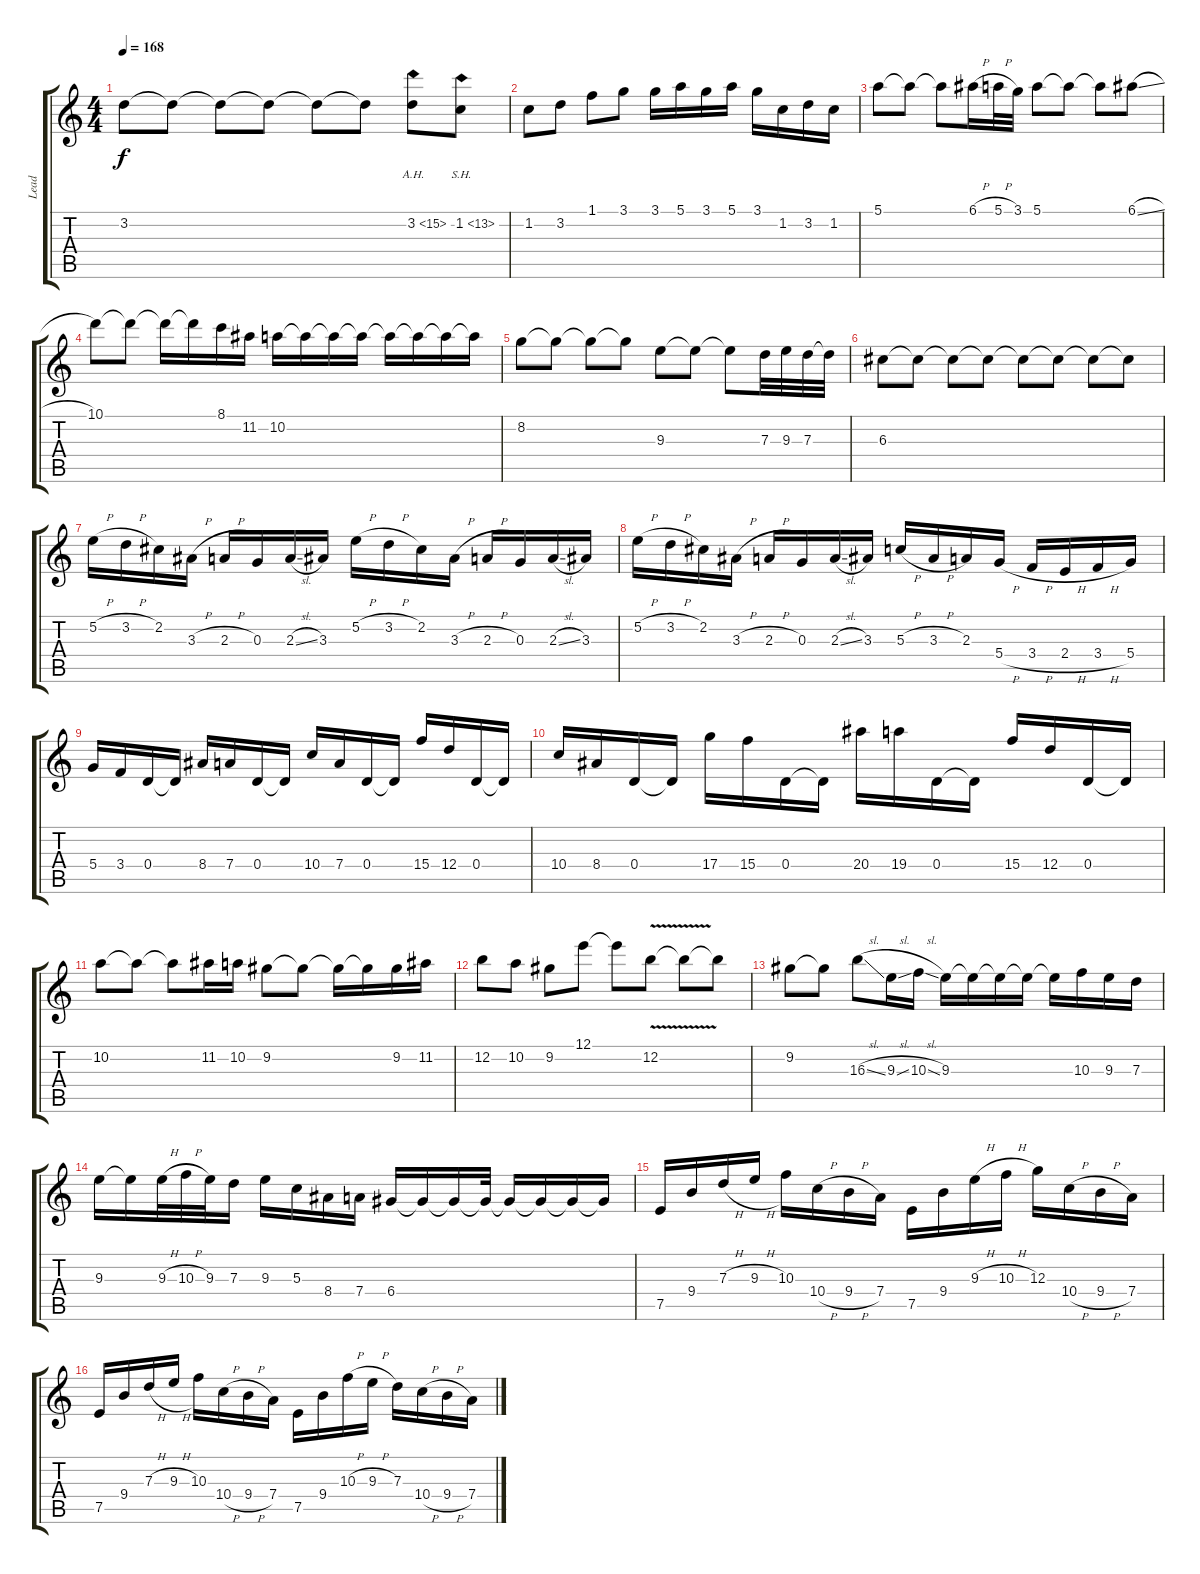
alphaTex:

\track ("Lead" "Lead") {instrument distortionguitar}
\staff {score tabs}
\tuning (E4 B3 G3 D3 A2 D2) {hide}
\ts (4 4)
\tempo 168
\clef g2
\ks c
3.2{t}.8{dy f} 3.2{t}.8 3.2{t}.8 3.2{t}.8 3.2{t}.8 3.2{t}.8 3.2{ah 12}.8 1.2{sh 12}.8 |
1.2.8 3.2.8 1.1.8 3.1.8 3.1.16 5.1.16 3.1.16 5.1.16 3.1.16 1.2.16 3.2.16 1.2.16 |
5.1.8 5.1{t}.8 5.1{t}.8 6.1{h}.16 5.1{h}.32 3.1.32 5.1.8 5.1{t}.8 5.1{t}.8 6.1{sl}.8 |
10.1.8 10.1{t}.8 10.1{t}.16 10.1{t}.16 8.1.16 11.2.16 10.2.16 10.2{t}.16 10.2{t}.16 10.2{t}.16 10.2{t}.16 10.2{t}.16 10.2{t}.16 10.2{t}.16 |
8.2.8 8.2{t}.8 8.2{t}.8 8.2{t}.8 9.3.8 9.3{t}.8 9.3{t}.8 7.3.32 9.3.32 7.3.32 7.3{t}.32 |
6.3.8 6.3{t}.8 6.3{t}.8 6.3{t}.8 6.3{t}.8 6.3{t}.8 6.3{t}.8 6.3{t}.8 |
5.2{h}.16 3.2{h}.16 2.2.16 3.3{h}.16 2.3{h}.16 0.3.16 2.3{sl}.16 3.3.16 5.2{h}.16 3.2{h}.16 2.2.16 3.3{h}.16 2.3{h}.16 0.3.16 2.3{sl}.16 3.3.16 |
5.2{h}.16 3.2{h}.16 2.2.16 3.3{h}.16 2.3{h}.16 0.3.16 2.3{sl}.16 3.3.16 5.3{h}.16 3.3{h}.16 2.3.16 5.4{h}.16 3.4{h}.16 2.4{h}.16 3.4{h}.16 5.4.16 |
5.4.16 3.4.16 0.4.16 0.4{t}.16 8.4.16 7.4.16 0.4.16 0.4{t}.16 10.4.16 7.4.16 0.4.16 0.4{t}.16 15.4.16 12.4.16 0.4.16 0.4{t}.16 |
10.4.16 8.4.16 0.4.16 0.4{t}.16 17.4.16 15.4.16 0.4.16 0.4{t}.16 20.4.16 19.4.16 0.4.16 0.4{t}.16 15.4.16 12.4.16 0.4.16 0.4{t}.16 |
10.2.8 10.2{t}.8 10.2{t}.8 11.2.16 10.2.16 9.2.8 9.2{t}.8 9.2{t}.16 9.2{t}.16 9.2.16 11.2.16 |
12.2.8 10.2.8 9.2.8 12.1.8 12.1{t}.8 12.2{v}.8 12.2{t}.8 12.2{t}.8 |
9.2.8 9.2{t}.8 16.3{sl}.8 9.3{sl}.16 10.3{sl}.16 9.3.16 9.3{t}.16 9.3{t}.16 9.3{t}.16 9.3{t}.16 10.3.16 9.3.16 7.3.16 |
9.3.16 9.3{t}.16 9.3{h}.32 10.3{h}.32 9.3.32 7.3.16 9.3.16 5.3.16 8.4.16 7.4.16 6.4.16 6.4{t}.16 6.4{t}.16 6.4{t}.32 6.4{t}.16 6.4{t}.16 6.4{t}.16 6.4{t}.16 |
7.5.16 9.4.16 7.3{h}.16 9.3{h}.16 10.3.16 10.4{h}.16 9.4{h}.16 7.4.16 7.5.16 9.4.16 9.3{h}.16 10.3{h}.16 12.3.16 10.4{h}.16 9.4{h}.16 7.4.16 |
7.5.16 9.4.16 7.3{h}.16 9.3{h}.16 10.3.16 10.4{h}.16 9.4{h}.16 7.4.16 7.5.16 9.4.16 10.3{h}.16 9.3{h}.16 7.3.16 10.4{h}.16 9.4{h}.16 7.4.16
